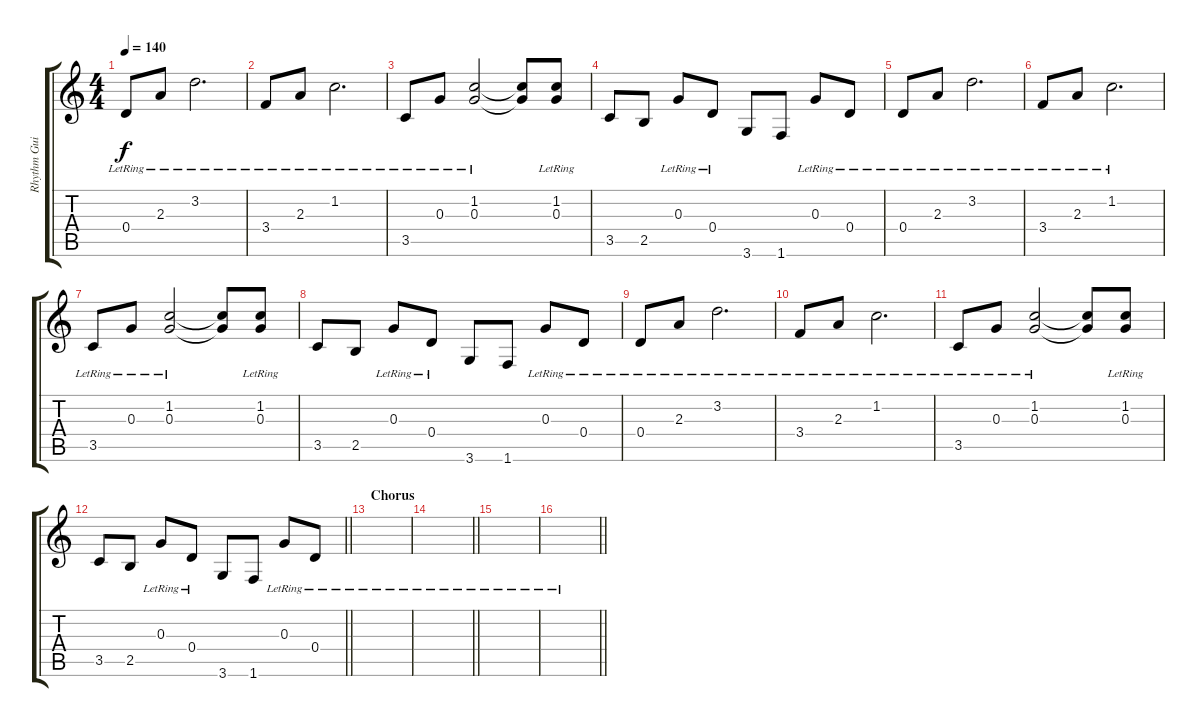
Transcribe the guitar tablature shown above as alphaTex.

\track ("Rhythm Guitar" "Rhythm Gui") {instrument acousticguitarsteel}
\staff {score tabs}
\tuning (E4 B3 G3 D3 A2 E2) {hide}
\ts (4 4)
\tempo 140
\clef g2
\ks c
0.4{lr}.8{dy f} 2.3{lr}.8 3.2{lr}.2{d} |
3.4{lr}.8 2.3{lr}.8 1.2{lr}.2{d} |
3.5{lr}.8 0.3{lr}.8 (1.2{lr} 0.3{lr}).2 (1.2{t} 0.3{t}).8 (1.2{lr} 0.3{lr}).8 |
3.5.8 2.5.8 0.3{lr}.8 0.4{lr}.8 3.6.8 1.6.8 0.3{lr}.8 0.4{lr}.8 |
0.4{lr}.8 2.3{lr}.8 3.2{lr}.2{d} |
3.4{lr}.8 2.3{lr}.8 1.2{lr}.2{d} |
3.5{lr}.8 0.3{lr}.8 (1.2{lr} 0.3{lr}).2 (1.2{t} 0.3{t}).8 (1.2{lr} 0.3{lr}).8 |
3.5.8 2.5.8 0.3{lr}.8 0.4{lr}.8 3.6.8 1.6.8 0.3{lr}.8 0.4{lr}.8 |
0.4{lr}.8 2.3{lr}.8 3.2{lr}.2{d} |
3.4{lr}.8 2.3{lr}.8 1.2{lr}.2{d} |
3.5{lr}.8 0.3{lr}.8 (1.2{lr} 0.3{lr}).2 (1.2{t} 0.3{t}).8 (1.2{lr} 0.3{lr}).8 |
\barLineRight lightlight
3.5.8 2.5.8 0.3{lr}.8 0.4{lr}.8 3.6.8 1.6.8 0.3{lr}.8 0.4{lr}.8 |
\section ("" "Chorus")
|
\barLineRight lightlight
|
|
\barLineRight lightlight
